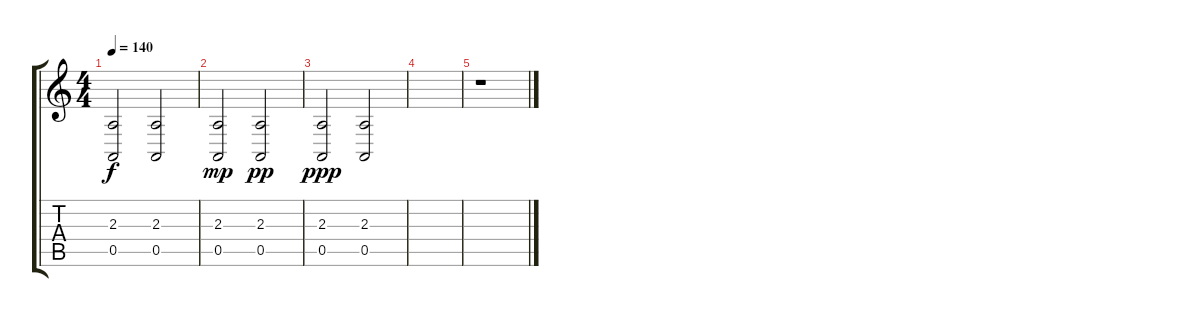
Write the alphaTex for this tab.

\track "" {instrument pad1newage}
\staff {score tabs}
\tuning (E4 B3 G3 D3 A2 E2) {hide}
\ts (4 4)
\tempo 140
\clef g2
\ks c
(2.3 0.5).2{dy f} (2.3 0.5).2 |
(2.3 0.5).2{dy mp} (2.3 0.5).2{dy pp} |
(2.3 0.5).2{dy ppp} (2.3 0.5).2 |
|
r.1
